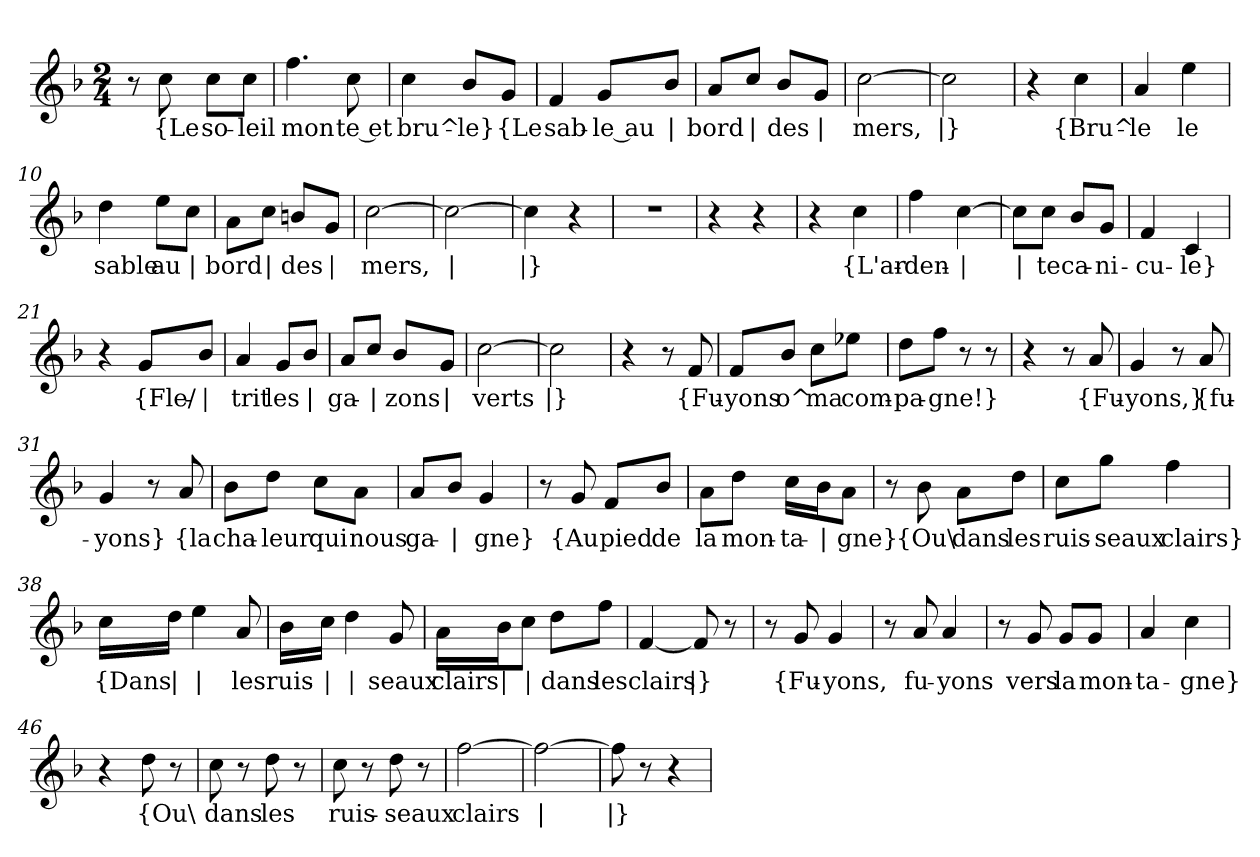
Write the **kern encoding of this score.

**kern	**text
*part1	*part1
*staff1	*staff1
*clefG2	*
*k[b-]	*
*M2/4	*
=1	=1
8r	.
!	!LO:LY:b
8cc\	{Le
!	!LO:LY:b
8cc\L	so-
!	!LO:LY:b
8cc\J	-leil
=2	=2
!	!LO:LY:b
4.ff\	mon
!	!LO:LY:b
8cc\	-te et
=3	=3
!	!LO:LY:b
4cc\	bru^-
!	!LO:LY:b
8b-/L	-le}
!	!LO:LY:b
8g/J	{Le
=4	=4
!	!LO:LY:b
4f/	sab-
!	!LO:LY:b
8g/L	-le au
!	!LO:LY:b
8b-/J	|
=5	=5
!	!LO:LY:b
8a/L	bord
!	!LO:LY:b
8cc/J	|
!	!LO:LY:b
8b-/L	des
!	!LO:LY:b
8g/J	|
=6	=6
!	!LO:LY:b
[2cc\	mers,
=7	=7
!	!LO:LY:b
2cc\]	|}
=8	=8
4r	.
!	!LO:LY:b
4cc\	{Bru^-
=9	=9
!	!LO:LY:b
4a/	-le
!	!LO:LY:b
4ee\	le
!!LO:LB:g=z
=10	=10
!	!LO:LY:b
4dd\	sable
!	!LO:LY:b
8ee\L	au
!	!LO:LY:b
8cc\J	|
=11	=11
!	!LO:LY:b
8a\L	bord
!	!LO:LY:b
8cc\J	|
!	!LO:LY:b
8bn/L	des
!	!LO:LY:b
8g/J	|
=12	=12
!	!LO:LY:b
[2cc\	mers,
=13	=13
!	!LO:LY:b
2cc\_	|
=14	=14
!	!LO:LY:b
4cc\]	|}
4r	.
=15	=15
2r	.
=16	=16
4r	.
4r	.
=17	=17
4r	.
!	!LO:LY:b
4cc\	{L'ar-
=18	=18
!	!LO:LY:b
4ff\	-den-
!	!LO:LY:b
[4cc\	|
=19	=19
!	!LO:LY:b
8cc\L]	|
!	!LO:LY:b
8cc\J	-te
!	!LO:LY:b
8b-/L	ca-
!	!LO:LY:b
8g/J	-ni-
=20	=20
!	!LO:LY:b
4f/	-cu-
!	!LO:LY:b
4c/	-le}
=21	=21
4r	.
!	!LO:LY:b
8g/L	{Fle/-
!	!LO:LY:b
8b-/J	|
!!LO:LB:g=z
=22	=22
!	!LO:LY:b
4a/	-trit
!	!LO:LY:b
8g/L	les
!	!LO:LY:b
8b-/J	|
=23	=23
!	!LO:LY:b
8a/L	ga-
!	!LO:LY:b
8cc/J	|
!	!LO:LY:b
8b-/L	-zons
!	!LO:LY:b
8g/J	|
=24	=24
!	!LO:LY:b
[2cc\	verts
=25	=25
!	!LO:LY:b
2cc\]	|}
=26	=26
4r	.
8r	.
!	!LO:LY:b
8f/	{Fu-
=27	=27
!	!LO:LY:b
8f/L	-yons
!	!LO:LY:b
8b-/J	o^
!	!LO:LY:b
8cc\L	ma
!	!LO:LY:b
8ee-X\J	com-
=28	=28
!	!LO:LY:b
8dd\L	-pa-
!	!LO:LY:b
8ff\J	-gne!}
8r	.
8r	.
=29	=29
4r	.
8r	.
!	!LO:LY:b
8a/	{Fu-
=30	=30
!	!LO:LY:b
4g/	-yons,}
8r	.
!	!LO:LY:b
8a/	{fu-
!!LO:LB:g=z
=31	=31
!	!LO:LY:b
4g/	-yons}
8r	.
!	!LO:LY:b
8a/	{la
=32	=32
!	!LO:LY:b
8b-\L	cha-
!	!LO:LY:b
8dd\J	-leur
!	!LO:LY:b
8cc\L	qui
!	!LO:LY:b
8a\J	nous
=33	=33
!	!LO:LY:b
8a/L	ga-
!	!LO:LY:b
8b-/J	|
!	!LO:LY:b
4g/	-gne}
=34	=34
8r	.
!	!LO:LY:b
8g/	{Au
!	!LO:LY:b
8f/L	pied
!	!LO:LY:b
8b-/J	de
=35	=35
!	!LO:LY:b
8a\L	la
!	!LO:LY:b
8dd\J	mon-
!	!LO:LY:b
16cc\LL	-ta-
!	!LO:LY:b
16b-\J	|
!	!LO:LY:b
8a\J	-gne}
=36	=36
8r	.
!	!LO:LY:b
8b-\	{Ou\
!	!LO:LY:b
8a\L	dans
!	!LO:LY:b
8dd\J	les
!!LO:LB:g=z
=37	=37
!	!LO:LY:b
8cc\L	ruis-
!	!LO:LY:b
8gg\J	-seaux
!	!LO:LY:b
4ff\	clairs}
=38	=38
!	!LO:LY:b
16cc\LL	{Dans
!	!LO:LY:b
16dd\JJ	|
!	!LO:LY:b
4ee\	|
!	!LO:LY:b
8a/	les
=39	=39
!	!LO:LY:b
16b-\LL	ruis-
!	!LO:LY:b
16cc\JJ	|
!	!LO:LY:b
4dd\	|
!	!LO:LY:b
8g/	-seaux
=40	=40
!	!LO:LY:b
16a\LL	clairs
!	!LO:LY:b
16b-\J	|
!	!LO:LY:b
8cc\J	|
!	!LO:LY:b
8dd\L	dans
!	!LO:LY:b
8ff\J	les
=41	=41
!	!LO:LY:b
[4f/	clairs
!	!LO:LY:b
8f/]	|}
8r	.
=42	=42
8r	.
!	!LO:LY:b
8g/	{Fu-
!	!LO:LY:b
4g/	-yons,
=43	=43
8r	.
!	!LO:LY:b
8a/	fu-
!	!LO:LY:b
4a/	-yons
!!LO:LB:g=z
=44	=44
8r	.
!	!LO:LY:b
8g/	vers
!	!LO:LY:b
8g/L	la
!	!LO:LY:b
8g/J	mon-
=45	=45
!	!LO:LY:b
4a/	-ta-
!	!LO:LY:b
4cc\	-gne}
=46	=46
4r	.
!	!LO:LY:b
8dd\	{Ou\
8r	.
=47	=47
!	!LO:LY:b
8cc\	dans
8r	.
!	!LO:LY:b
8dd\	les
8r	.
=48	=48
!	!LO:LY:b
8cc\	ruis-
8r	.
!	!LO:LY:b
8dd\	-seaux
8r	.
=49	=49
!	!LO:LY:b
[2ff\	clairs
=50	=50
!	!LO:LY:b
2ff\_	|
=51	=51
!	!LO:LY:b
8ff\]	|}
8r	.
4r	.
=	=
*-	*-
